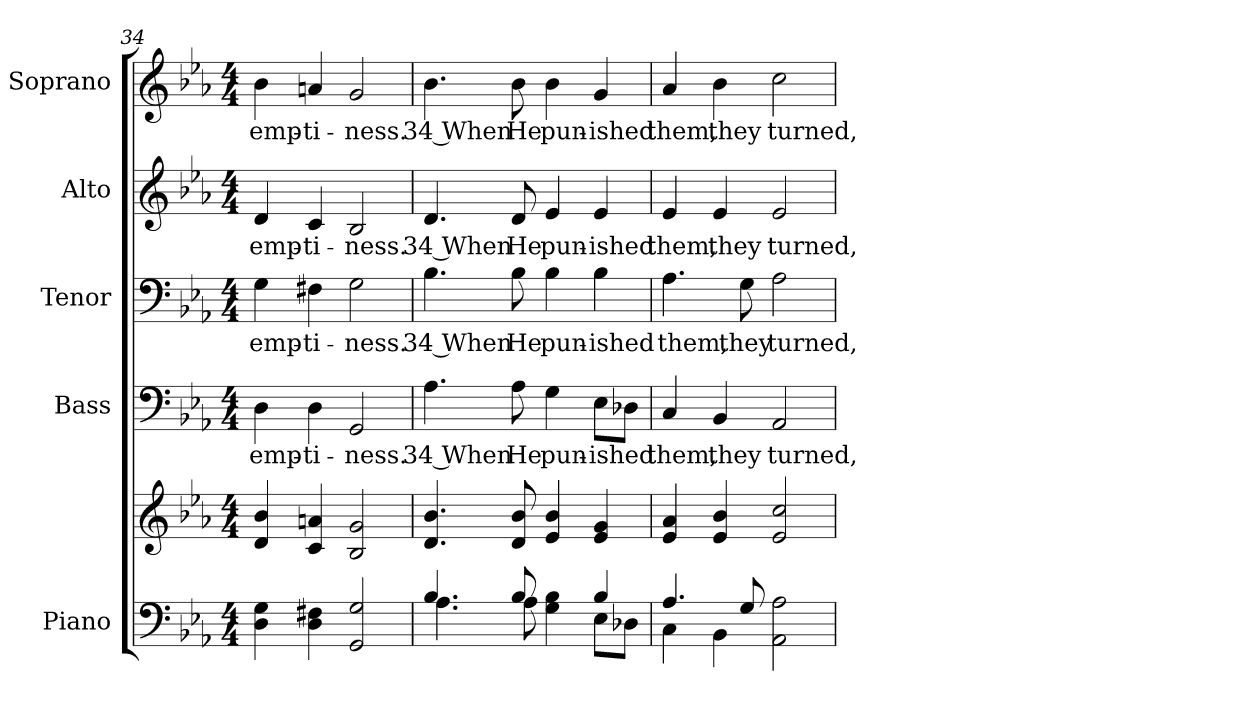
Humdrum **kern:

**kern	**kern	**kern	**text	**kern	**text	**kern	**text	**kern	**text
*part5	*part5	*part4	*part4	*part3	*part3	*part2	*part2	*part1	*part1
*staff6	*staff5	*staff4	*staff4	*staff3	*staff3	*staff2	*staff2	*staff1	*staff1
*I"Piano	*	*I"Bass	*	*I"Tenor	*	*I"Alto	*	*I"Soprano	*
*I'Pno.	*	*I'B.	*	*I'T.	*	*I'A.	*	*I'S.	*
!!LO:PB:g=z
*clefF4	*clefG2	*clefF4	*	*clefF4	*	*clefG2	*	*clefG2	*
*k[b-e-a-]	*k[b-e-a-]	*k[b-e-a-]	*	*k[b-e-a-]	*	*k[b-e-a-]	*	*k[b-e-a-]	*
*E-:	*E-:	*E-:	*	*E-:	*	*E-:	*	*E-:	*
*M4/4	*M4/4	*M4/4	*	*M4/4	*	*M4/4	*	*M4/4	*
=34	=34	=34	=34	=34	=34	=34	=34	=34	=34
!	!	!	!LO:LY:b:color=#000000	!	!	!	!	!	!
!	!	!	!	!	!LO:LY:b:color=#000000	!	!	!	!
!	!	!	!	!	!	!	!LO:LY:b:color=#000000	!	!
!	!	!	!	!	!	!	!	!	!LO:LY:b:color=#000000
4Di\ 4Gi	4di/ 4b-i	4Di\	emp-	4Gi\	emp-	4di/	emp-	4b-i\	emp-
!	!	!	!LO:LY:b:color=#000000	!	!	!	!	!	!
!	!	!	!	!	!LO:LY:b:color=#000000	!	!	!	!
!	!	!	!	!	!	!	!LO:LY:b:color=#000000	!	!
!	!	!	!	!	!	!	!	!	!LO:LY:b:color=#000000
4Di\ 4F#Xi	4ci/ 4ani	4Di\	-ti-	4F#Xi\	-ti-	4ci/	-ti-	4ani/	-ti-
!	!	!	!LO:LY:b:color=#000000	!	!	!	!	!	!
!	!	!	!	!	!LO:LY:b:color=#000000	!	!	!	!
!	!	!	!	!	!	!	!LO:LY:b:color=#000000	!	!
!	!	!	!	!	!	!	!	!	!LO:LY:b:color=#000000
2GGi/ 2Gi	2B-i/ 2gi	2GGi/	-ness.	2Gi\	-ness.	2B-i/	-ness.	2gi/	-ness.
=35	=35	=35	=35	=35	=35	=35	=35	=35	=35
*^	*	*	*	*	*	*	*	*	*
!	!	!	!	!LO:LY:b:color=#000000	!	!	!	!	!	!
!	!	!	!	!	!	!LO:LY:b:color=#000000	!	!	!	!
!	!	!	!	!	!	!	!	!LO:LY:b:color=#000000	!	!
!	!	!	!	!	!	!	!	!	!	!LO:LY:b:color=#000000
4.B-i/	4.A-i\	4.di/ 4.b-i	4.A-i\	34 When	4.B-i\	34 When	4.di/	34 When	4.b-i\	34 When
!	!	!	!	!LO:LY:b:color=#000000	!	!	!	!	!	!
!	!	!	!	!	!	!LO:LY:b:color=#000000	!	!	!	!
!	!	!	!	!	!	!	!	!LO:LY:b:color=#000000	!	!
!	!	!	!	!	!	!	!	!	!	!LO:LY:b:color=#000000
8B-i/	8A-i\	8di/ 8b-i	8A-i\	He	8B-i\	He	8di/	He	8b-i\	He
!	!	!	!	!LO:LY:b:color=#000000	!	!	!	!	!	!
!	!	!	!	!	!	!LO:LY:b:color=#000000	!	!	!	!
!	!	!	!	!	!	!	!	!LO:LY:b:color=#000000	!	!
!	!	!	!	!	!	!	!	!	!	!LO:LY:b:color=#000000
4Gi\ 4B-i	4ryy	4e-i/ 4b-i	4Gi\	pun-	4B-i\	pun-	4e-i/	pun-	4b-i\	pun-
!	!	!	!	!LO:LY:b:color=#000000	!	!	!	!	!	!
!	!	!	!	!	!	!LO:LY:b:color=#000000	!	!	!	!
!	!	!	!	!	!	!	!	!LO:LY:b:color=#000000	!	!
!	!	!	!	!	!	!	!	!	!	!LO:LY:b:color=#000000
4B-i/	8E-i\L	4e-i/ 4gi	8E-i\L	-ished	4B-i\	-ished	4e-i/	-ished	4gi/	-ished
.	8D-Xi\J	.	8D-Xi\J	.	.	.	.	.	.	.
=36	=36	=36	=36	=36	=36	=36	=36	=36	=36	=36
!	!	!	!	!LO:LY:b:color=#000000	!	!	!	!	!	!
!	!	!	!	!	!	!LO:LY:b:color=#000000	!	!	!	!
!	!	!	!	!	!	!	!	!LO:LY:b:color=#000000	!	!
!	!	!	!	!	!	!	!	!	!	!LO:LY:b:color=#000000
4.A-i/	4Ci\	4e-i/ 4a-i	4Ci/	them,	4.A-i\	them,	4e-i/	them,	4a-i/	them,
!	!	!	!	!LO:LY:b:color=#000000	!	!	!	!	!	!
!	!	!	!	!	!	!	!	!LO:LY:b:color=#000000	!	!
!	!	!	!	!	!	!	!	!	!	!LO:LY:b:color=#000000
.	4BB-i\	4e-i/ 4b-i	4BB-i/	they	.	.	4e-i/	they	4b-i\	they
!	!	!	!	!	!	!LO:LY:b:color=#000000	!	!	!	!
8Gi/	.	.	.	.	8Gi\	they	.	.	.	.
!	!	!	!	!LO:LY:b:color=#000000	!	!	!	!	!	!
!	!	!	!	!	!	!LO:LY:b:color=#000000	!	!	!	!
!	!	!	!	!	!	!	!	!LO:LY:b:color=#000000	!	!
!	!	!	!	!	!	!	!	!	!	!LO:LY:b:color=#000000
2AA-i\ 2A-i	2ryy	2e-i/ 2cci	2AA-i/	turned,	2A-i\	turned,	2e-i/	turned,	2cci\	turned,
*v	*v	*	*	*	*	*	*	*	*	*
=	=	=	=	=	=	=	=	=	=
*-	*-	*-	*-	*-	*-	*-	*-	*-	*-
